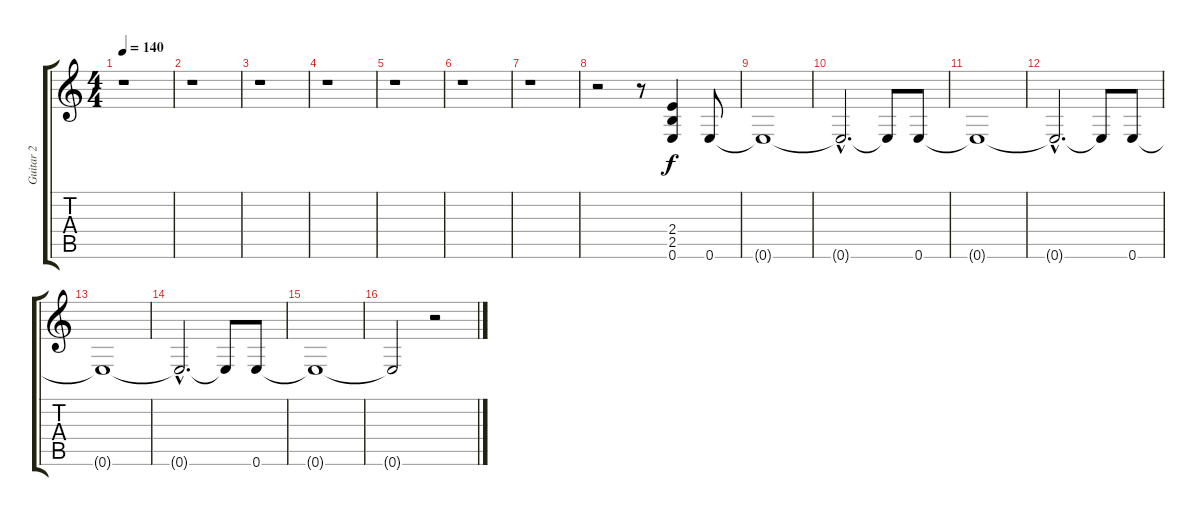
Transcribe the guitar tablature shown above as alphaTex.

\track ("Guitar 2            " "Guitar 2  ") {instrument electricguitarclean}
\staff {score tabs}
\tuning (E4 B3 G3 D3 A2 E2) {hide}
\ts (4 4)
\tempo 140
\clef g2
\ks c
r.1{dy f instrument electricguitarclean} |
r.1 |
r.1 |
r.1 |
r.1 |
r.1 |
r.1 |
r.2 r.8 (2.4 2.5 0.6).4 0.6.8 |
0.6{t}.1 |
0.6{hac t}.2{d} 0.6{t}.8 0.6.8 |
0.6{t}.1 |
0.6{hac t}.2{d} 0.6{t}.8 0.6.8 |
0.6{t}.1 |
0.6{hac t}.2{d} 0.6{t}.8 0.6.8 |
0.6{t}.1 |
0.6{t}.2 r.2
